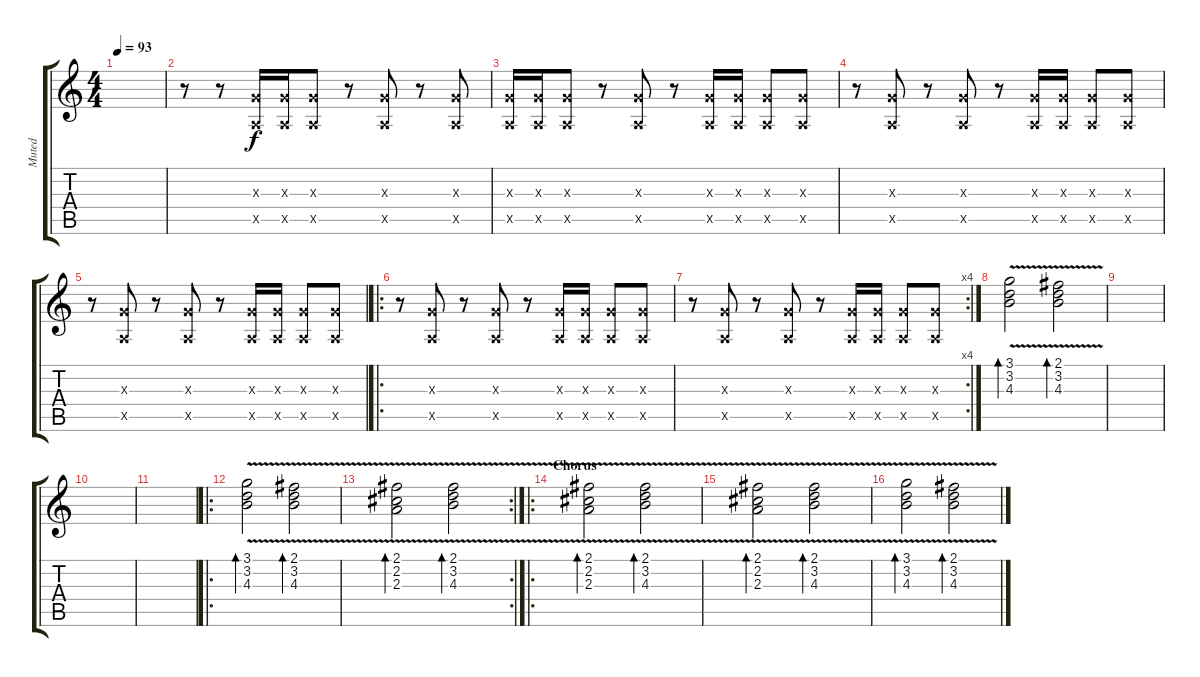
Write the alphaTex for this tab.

\track ("Muted" "Muted") {instrument electricguitarmuted}
\staff {score tabs}
\tuning (E4 B3 G3 D3 A2 E2) {hide}
\ts (4 4)
\tempo 93
\clef g2
\ks c
|
r.8 r.8 (0.3{x} 0.5{x}).16 (0.3{x} 0.5{x}).16 (0.3{x} 0.5{x}).8 r.8 (0.3{x} 0.5{x}).8 r.8 (0.3{x} 0.5{x}).8 |
(0.3{x} 0.5{x}).16 (0.3{x} 0.5{x}).16 (0.3{x} 0.5{x}).8 r.8 (0.3{x} 0.5{x}).8 r.8 (0.3{x} 0.5{x}).16 (0.3{x} 0.5{x}).16 (0.3{x} 0.5{x}).8 (0.3{x} 0.5{x}).8 |
r.8 (0.3{x} 0.5{x}).8 r.8 (0.3{x} 0.5{x}).8 r.8 (0.3{x} 0.5{x}).16 (0.3{x} 0.5{x}).16 (0.3{x} 0.5{x}).8 (0.3{x} 0.5{x}).8 |
r.8 (0.3{x} 0.5{x}).8 r.8 (0.3{x} 0.5{x}).8 r.8 (0.3{x} 0.5{x}).16 (0.3{x} 0.5{x}).16 (0.3{x} 0.5{x}).8 (0.3{x} 0.5{x}).8 |
\ro
r.8 (0.3{x} 0.5{x}).8 r.8 (0.3{x} 0.5{x}).8 r.8 (0.3{x} 0.5{x}).16 (0.3{x} 0.5{x}).16 (0.3{x} 0.5{x}).8 (0.3{x} 0.5{x}).8 |
\rc 4
r.8 (0.3{x} 0.5{x}).8 r.8 (0.3{x} 0.5{x}).8 r.8 (0.3{x} 0.5{x}).16 (0.3{x} 0.5{x}).16 (0.3{x} 0.5{x}).8 (0.3{x} 0.5{x}).8 |
(3.1{v} 3.2{v} 4.3{v}).2{bd 120} (2.1{v} 3.2{v} 4.3{v}).2{bd 120} |
|
|
|
\ro
(3.1{v} 3.2{v} 4.3{v}).2{bd 120} (2.1{v} 3.2{v} 4.3{v}).2{bd 120} |
\rc 2
(2.1{v} 2.2{v} 2.3{v}).2{bd 120} (2.1{v} 3.2{v} 4.3{v}).2{bd 120} |
\ro
\section ("" "Chorus")
(2.1{v} 2.2{v} 2.3{v}).2{bd 120} (2.1{v} 3.2{v} 4.3{v}).2{bd 120} |
(2.1{v} 2.2{v} 2.3{v}).2{bd 120} (2.1{v} 3.2{v} 4.3{v}).2{bd 120} |
(3.1{v} 3.2{v} 4.3{v}).2{bd 120} (2.1{v} 3.2{v} 4.3{v}).2{bd 120}
